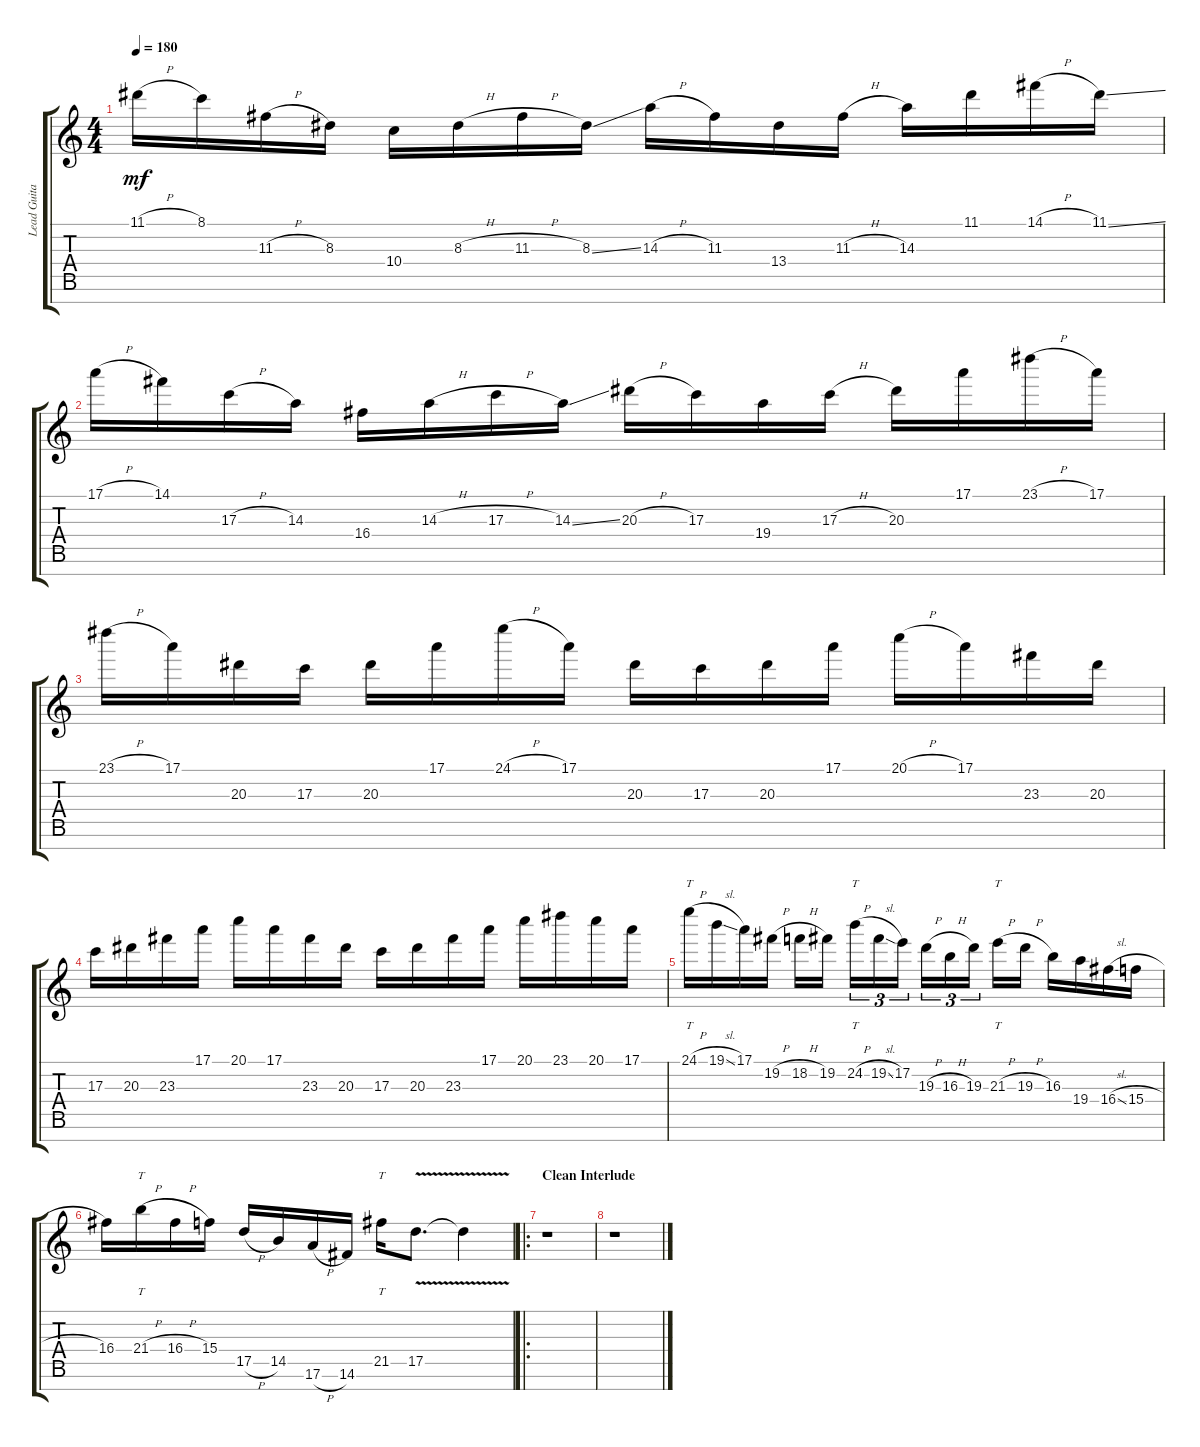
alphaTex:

\track ("Lead Guitar" "Lead Guita") {instrument overdrivenguitar}
\staff {score tabs}
\tuning (E4 B3 G3 D3 A2 E2 B1) {hide}
\ts (4 4)
\tempo 180
\clef g2
\ks c
11.1{h}.16{dy mf} 8.1.16 11.3{h}.16 8.3.16 10.4.16 8.3{h}.16 11.3{h}.16 8.3{ss}.16 14.3{h}.16 11.3.16 13.4.16 11.3{h}.16 14.3.16 11.1.16 14.1{h}.16 11.1{ss}.16 |
17.1{h}.16 14.1.16 17.3{h}.16 14.3.16 16.4.16 14.3{h}.16 17.3{h}.16 14.3{ss}.16 20.3{h}.16 17.3.16 19.4.16 17.3{h}.16 20.3.16 17.1.16 23.1{h}.16 17.1.16 |
23.1{h}.16 17.1.16 20.3.16 17.3.16 20.3.16 17.1.16 24.1{h}.16 17.1.16 20.3.16 17.3.16 20.3.16 17.1.16 20.1{h}.16 17.1.16 23.3.16 20.3.16 |
17.3.16 20.3.16 23.3.16 17.1.16 20.1.16 17.1.16 23.3.16 20.3.16 17.3.16 20.3.16 23.3.16 17.1.16 20.1.16 23.1.16 20.1.16 17.1.16 |
24.1{h}.16{tt} 19.1{sl}.16 17.1.16 19.2{h}.16 18.2{h}.16 19.2.16 24.2{h}.16{tt tu (3 2)} 19.2{sl}.16{tu (3 2)} 17.2.16{tu (3 2)} 19.3{h}.16{tu (3 2)} 16.3{h}.16{tu (3 2)} 19.3.16{tu (3 2)} 21.3{h}.16{tt} 19.3{h}.16 16.3.16 19.4.16 16.4{sl}.16 15.4{h}.16 |
16.4.16 21.4{h}.16{tt} 16.4{h}.16 15.4.16 17.5{h}.16 14.5.16 17.6{h}.16 14.6.16 21.5.16{tt} 17.5{v}.8{d} 17.5{v t}.4 |
\ro
\section ("" "Clean Interlude")
r.1 |
r.1
